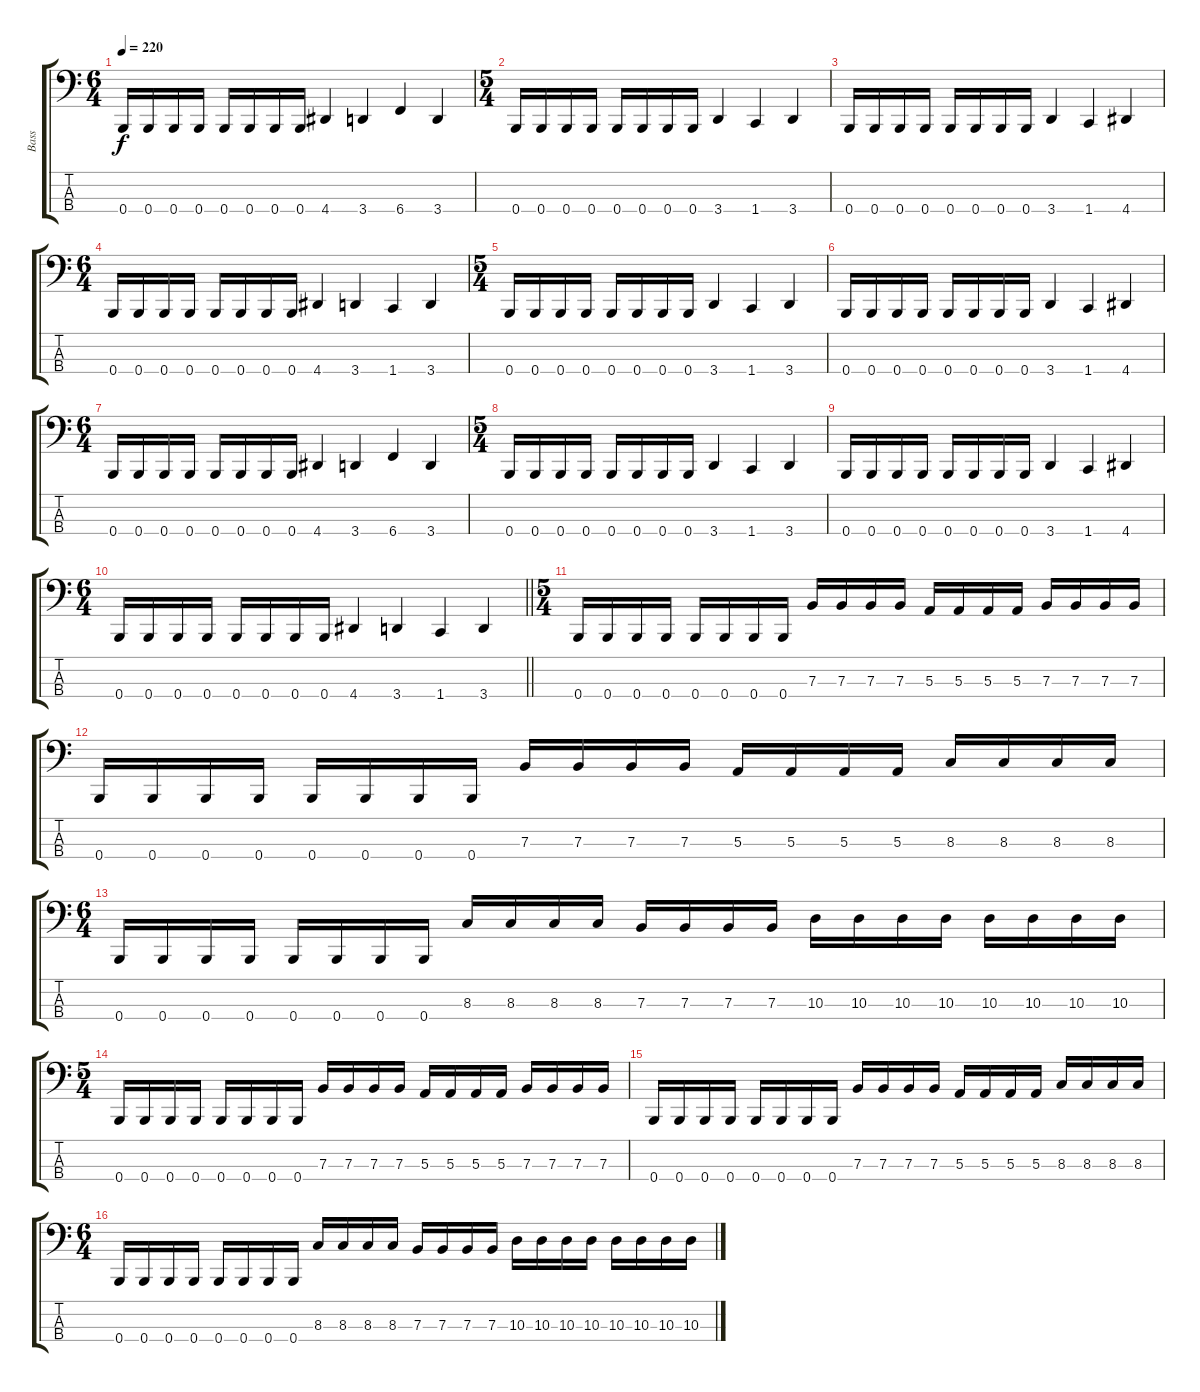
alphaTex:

\track ("Bass" "Bass") {instrument electricbassfinger}
\staff {score tabs}
\tuning (D2 A1 E1 B0) {hide}
\ts (6 4)
\tempo 220
\clef f4
\ks c
0.4.16{dy f} 0.4.16 0.4.16 0.4.16 0.4.16 0.4.16 0.4.16 0.4.16 4.4.4 3.4.4 6.4.4 3.4.4 |
\ts (5 4)
0.4.16 0.4.16 0.4.16 0.4.16 0.4.16 0.4.16 0.4.16 0.4.16 3.4.4 1.4.4 3.4.4 |
0.4.16 0.4.16 0.4.16 0.4.16 0.4.16 0.4.16 0.4.16 0.4.16 3.4.4 1.4.4 4.4.4 |
\ts (6 4)
0.4.16 0.4.16 0.4.16 0.4.16 0.4.16 0.4.16 0.4.16 0.4.16 4.4.4 3.4.4 1.4.4 3.4.4 |
\ts (5 4)
0.4.16 0.4.16 0.4.16 0.4.16 0.4.16 0.4.16 0.4.16 0.4.16 3.4.4 1.4.4 3.4.4 |
0.4.16 0.4.16 0.4.16 0.4.16 0.4.16 0.4.16 0.4.16 0.4.16 3.4.4 1.4.4 4.4.4 |
\ts (6 4)
0.4.16 0.4.16 0.4.16 0.4.16 0.4.16 0.4.16 0.4.16 0.4.16 4.4.4 3.4.4 6.4.4 3.4.4 |
\ts (5 4)
0.4.16 0.4.16 0.4.16 0.4.16 0.4.16 0.4.16 0.4.16 0.4.16 3.4.4 1.4.4 3.4.4 |
0.4.16 0.4.16 0.4.16 0.4.16 0.4.16 0.4.16 0.4.16 0.4.16 3.4.4 1.4.4 4.4.4 |
\ts (6 4)
\barLineRight lightlight
0.4.16 0.4.16 0.4.16 0.4.16 0.4.16 0.4.16 0.4.16 0.4.16 4.4.4 3.4.4 1.4.4 3.4.4 |
\ts (5 4)
\section ("" "")
0.4.16 0.4.16 0.4.16 0.4.16 0.4.16 0.4.16 0.4.16 0.4.16 7.3.16 7.3.16 7.3.16 7.3.16 5.3.16 5.3.16 5.3.16 5.3.16 7.3.16 7.3.16 7.3.16 7.3.16 |
0.4.16 0.4.16 0.4.16 0.4.16 0.4.16 0.4.16 0.4.16 0.4.16 7.3.16 7.3.16 7.3.16 7.3.16 5.3.16 5.3.16 5.3.16 5.3.16 8.3.16 8.3.16 8.3.16 8.3.16 |
\ts (6 4)
0.4.16 0.4.16 0.4.16 0.4.16 0.4.16 0.4.16 0.4.16 0.4.16 8.3.16 8.3.16 8.3.16 8.3.16 7.3.16 7.3.16 7.3.16 7.3.16 10.3.16 10.3.16 10.3.16 10.3.16 10.3.16 10.3.16 10.3.16 10.3.16 |
\ts (5 4)
0.4.16 0.4.16 0.4.16 0.4.16 0.4.16 0.4.16 0.4.16 0.4.16 7.3.16 7.3.16 7.3.16 7.3.16 5.3.16 5.3.16 5.3.16 5.3.16 7.3.16 7.3.16 7.3.16 7.3.16 |
0.4.16 0.4.16 0.4.16 0.4.16 0.4.16 0.4.16 0.4.16 0.4.16 7.3.16 7.3.16 7.3.16 7.3.16 5.3.16 5.3.16 5.3.16 5.3.16 8.3.16 8.3.16 8.3.16 8.3.16 |
\ts (6 4)
0.4.16 0.4.16 0.4.16 0.4.16 0.4.16 0.4.16 0.4.16 0.4.16 8.3.16 8.3.16 8.3.16 8.3.16 7.3.16 7.3.16 7.3.16 7.3.16 10.3.16 10.3.16 10.3.16 10.3.16 10.3.16 10.3.16 10.3.16 10.3.16
